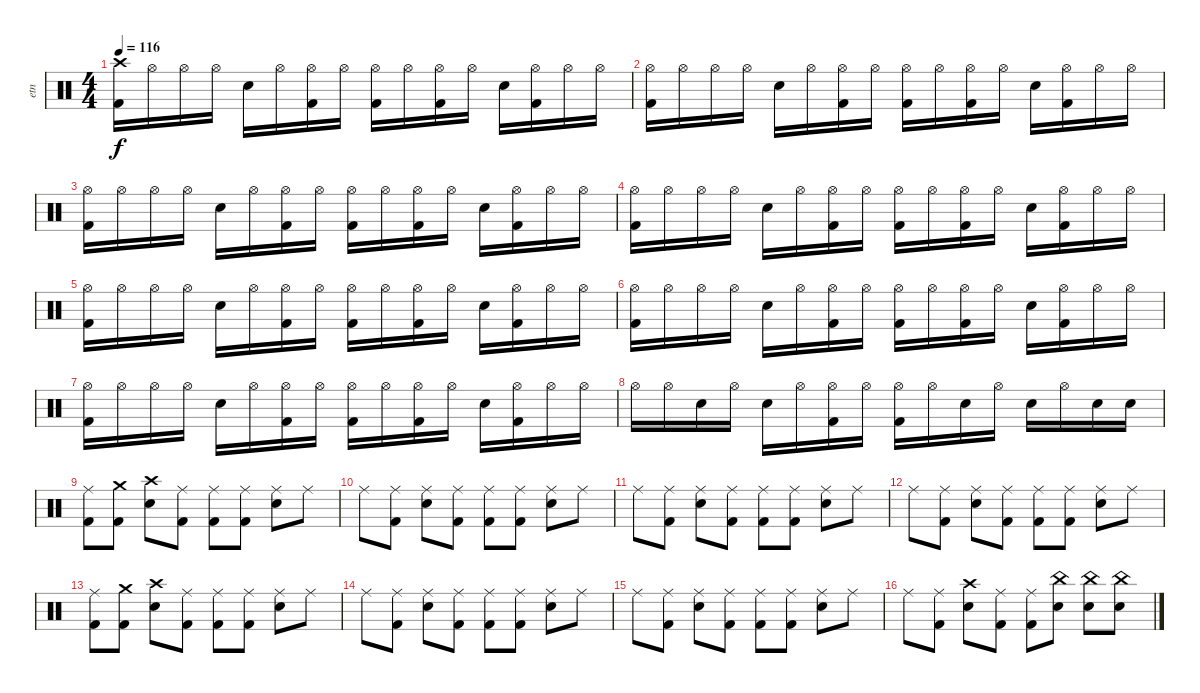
\track ("etn" "etn") {instrument percussion}
\staff {score}
\articulation defaults
\ts (4 4)
\tempo 116
\clef neutral
\ks c
("Crash high (hit)" "Kick (hit) 2").16{dy f} "Hi-Hat (open)".16 "Hi-Hat (open)".16 "Hi-Hat (open)".16 "Electric Snare (hit)".16 "Hi-Hat (open)".16 ("Hi-Hat (open)" "Kick (hit) 2").16 "Hi-Hat (open)".16 ("Hi-Hat (open)" "Kick (hit) 2").16 "Hi-Hat (open)".16 ("Hi-Hat (open)" "Kick (hit) 2").16 "Hi-Hat (open)".16 "Electric Snare (hit)".16 ("Hi-Hat (open)" "Kick (hit) 2").16 "Hi-Hat (open)".16 "Hi-Hat (open)".16 |
("Hi-Hat (open)" "Kick (hit) 2").16 "Hi-Hat (open)".16 "Hi-Hat (open)".16 "Hi-Hat (open)".16 "Electric Snare (hit)".16 "Hi-Hat (open)".16 ("Hi-Hat (open)" "Kick (hit) 2").16 "Hi-Hat (open)".16 ("Hi-Hat (open)" "Kick (hit) 2").16 "Hi-Hat (open)".16 ("Hi-Hat (open)" "Kick (hit) 2").16 "Hi-Hat (open)".16 "Electric Snare (hit)".16 ("Hi-Hat (open)" "Kick (hit) 2").16 "Hi-Hat (open)".16 "Hi-Hat (open)".16 |
("Hi-Hat (open)" "Kick (hit) 2").16 "Hi-Hat (open)".16 "Hi-Hat (open)".16 "Hi-Hat (open)".16 "Electric Snare (hit)".16 "Hi-Hat (open)".16 ("Hi-Hat (open)" "Kick (hit) 2").16 "Hi-Hat (open)".16 ("Hi-Hat (open)" "Kick (hit) 2").16 "Hi-Hat (open)".16 ("Hi-Hat (open)" "Kick (hit) 2").16 "Hi-Hat (open)".16 "Electric Snare (hit)".16 ("Hi-Hat (open)" "Kick (hit) 2").16 "Hi-Hat (open)".16 "Hi-Hat (open)".16 |
("Hi-Hat (open)" "Kick (hit) 2").16 "Hi-Hat (open)".16 "Hi-Hat (open)".16 "Hi-Hat (open)".16 "Electric Snare (hit)".16 "Hi-Hat (open)".16 ("Hi-Hat (open)" "Kick (hit) 2").16 "Hi-Hat (open)".16 ("Hi-Hat (open)" "Kick (hit) 2").16 "Hi-Hat (open)".16 ("Hi-Hat (open)" "Kick (hit) 2").16 "Hi-Hat (open)".16 "Electric Snare (hit)".16 ("Hi-Hat (open)" "Kick (hit) 2").16 "Hi-Hat (open)".16 "Hi-Hat (open)".16 |
("Hi-Hat (open)" "Kick (hit) 2").16 "Hi-Hat (open)".16 "Hi-Hat (open)".16 "Hi-Hat (open)".16 "Electric Snare (hit)".16 "Hi-Hat (open)".16 ("Hi-Hat (open)" "Kick (hit) 2").16 "Hi-Hat (open)".16 ("Hi-Hat (open)" "Kick (hit) 2").16 "Hi-Hat (open)".16 ("Hi-Hat (open)" "Kick (hit) 2").16 "Hi-Hat (open)".16 "Electric Snare (hit)".16 ("Hi-Hat (open)" "Kick (hit) 2").16 "Hi-Hat (open)".16 "Hi-Hat (open)".16 |
("Hi-Hat (open)" "Kick (hit) 2").16 "Hi-Hat (open)".16 "Hi-Hat (open)".16 "Hi-Hat (open)".16 "Electric Snare (hit)".16 "Hi-Hat (open)".16 ("Hi-Hat (open)" "Kick (hit) 2").16 "Hi-Hat (open)".16 ("Hi-Hat (open)" "Kick (hit) 2").16 "Hi-Hat (open)".16 ("Hi-Hat (open)" "Kick (hit) 2").16 "Hi-Hat (open)".16 "Electric Snare (hit)".16 ("Hi-Hat (open)" "Kick (hit) 2").16 "Hi-Hat (open)".16 "Hi-Hat (open)".16 |
("Hi-Hat (open)" "Kick (hit) 2").16 "Hi-Hat (open)".16 "Hi-Hat (open)".16 "Hi-Hat (open)".16 "Electric Snare (hit)".16 "Hi-Hat (open)".16 ("Hi-Hat (open)" "Kick (hit) 2").16 "Hi-Hat (open)".16 ("Hi-Hat (open)" "Kick (hit) 2").16 "Hi-Hat (open)".16 ("Hi-Hat (open)" "Kick (hit) 2").16 "Hi-Hat (open)".16 "Electric Snare (hit)".16 ("Hi-Hat (open)" "Kick (hit) 2").16 "Hi-Hat (open)".16 "Hi-Hat (open)".16 |
"Hi-Hat (open)".16 "Hi-Hat (open)".16 "Electric Snare (hit)".16 "Hi-Hat (open)".16 "Electric Snare (hit)".16 "Hi-Hat (open)".16 ("Hi-Hat (open)" "Kick (hit) 2").16 "Hi-Hat (open)".16 ("Hi-Hat (open)" "Kick (hit) 2").16 "Hi-Hat (open)".16 "Electric Snare (hit)".16 "Hi-Hat (open)".16 "Electric Snare (hit)".16 "Hi-Hat (open)".16 "Electric Snare (hit)".16 "Electric Snare (hit)".16 |
("Ride (middle)" "Kick (hit) 2").8 ("Crash medium (hit)" "Kick (hit) 2").8 ("Crash high (hit)" "Electric Snare (hit)").8 ("Ride (middle)" "Kick (hit) 2").8 ("Ride (middle)" "Kick (hit) 2").8 ("Ride (middle)" "Kick (hit) 2").8 ("Ride (middle)" "Electric Snare (hit)").8 "Ride (middle)".8 |
"Ride (middle)".8 ("Ride (middle)" "Kick (hit) 2").8 ("Ride (middle)" "Electric Snare (hit)").8 ("Ride (middle)" "Kick (hit) 2").8 ("Ride (middle)" "Kick (hit) 2").8 ("Ride (middle)" "Kick (hit) 2").8 ("Ride (middle)" "Electric Snare (hit)").8 "Ride (middle)".8 |
"Ride (middle)".8 ("Ride (middle)" "Kick (hit) 2").8 ("Ride (middle)" "Electric Snare (hit)").8 ("Ride (middle)" "Kick (hit) 2").8 ("Ride (middle)" "Kick (hit) 2").8 ("Ride (middle)" "Kick (hit) 2").8 ("Ride (middle)" "Electric Snare (hit)").8 "Ride (middle)".8 |
"Ride (middle)".8 ("Ride (middle)" "Kick (hit) 2").8 ("Ride (middle)" "Electric Snare (hit)").8 ("Ride (middle)" "Kick (hit) 2").8 ("Ride (middle)" "Kick (hit) 2").8 ("Ride (middle)" "Kick (hit) 2").8 ("Ride (middle)" "Electric Snare (hit)").8 "Ride (middle)".8 |
("Ride (middle)" "Kick (hit) 2").8 ("Crash medium (hit)" "Kick (hit) 2").8 ("Crash high (hit)" "Electric Snare (hit)").8 ("Ride (middle)" "Kick (hit) 2").8 ("Ride (middle)" "Kick (hit) 2").8 ("Ride (middle)" "Kick (hit) 2").8 ("Ride (middle)" "Electric Snare (hit)").8 "Ride (middle)".8 |
"Ride (middle)".8 ("Ride (middle)" "Kick (hit) 2").8 ("Ride (middle)" "Electric Snare (hit)").8 ("Ride (middle)" "Kick (hit) 2").8 ("Ride (middle)" "Kick (hit) 2").8 ("Ride (middle)" "Kick (hit) 2").8 ("Ride (middle)" "Electric Snare (hit)").8 "Ride (middle)".8 |
"Ride (middle)".8 ("Ride (middle)" "Kick (hit) 2").8 ("Ride (middle)" "Electric Snare (hit)").8 ("Ride (middle)" "Kick (hit) 2").8 ("Ride (middle)" "Kick (hit) 2").8 ("Ride (middle)" "Kick (hit) 2").8 ("Ride (middle)" "Electric Snare (hit)").8 "Ride (middle)".8 |
"Ride (middle)".8 ("Ride (middle)" "Kick (hit) 2").8 ("Crash high (hit)" "Electric Snare (hit)").8 ("Ride (middle)" "Kick (hit) 2").8 ("Ride (middle)" "Kick (hit) 2").8 ("China (hit)" "Electric Snare (hit)").8 ("China (hit)" "Electric Snare (hit)").8 ("China (hit)" "Electric Snare (hit)").8
